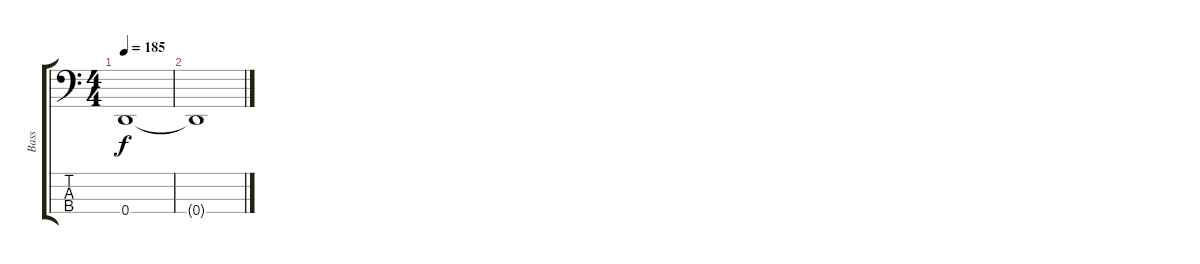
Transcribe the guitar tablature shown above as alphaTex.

\track ("Bass" "Bass") {instrument electricbassfinger}
\staff {score tabs}
\tuning (F2 C2 G1 D1) {hide}
\ts (4 4)
\tempo 185
\clef f4
\ks c
0.4.1{dy f} |
0.4{t}.1
